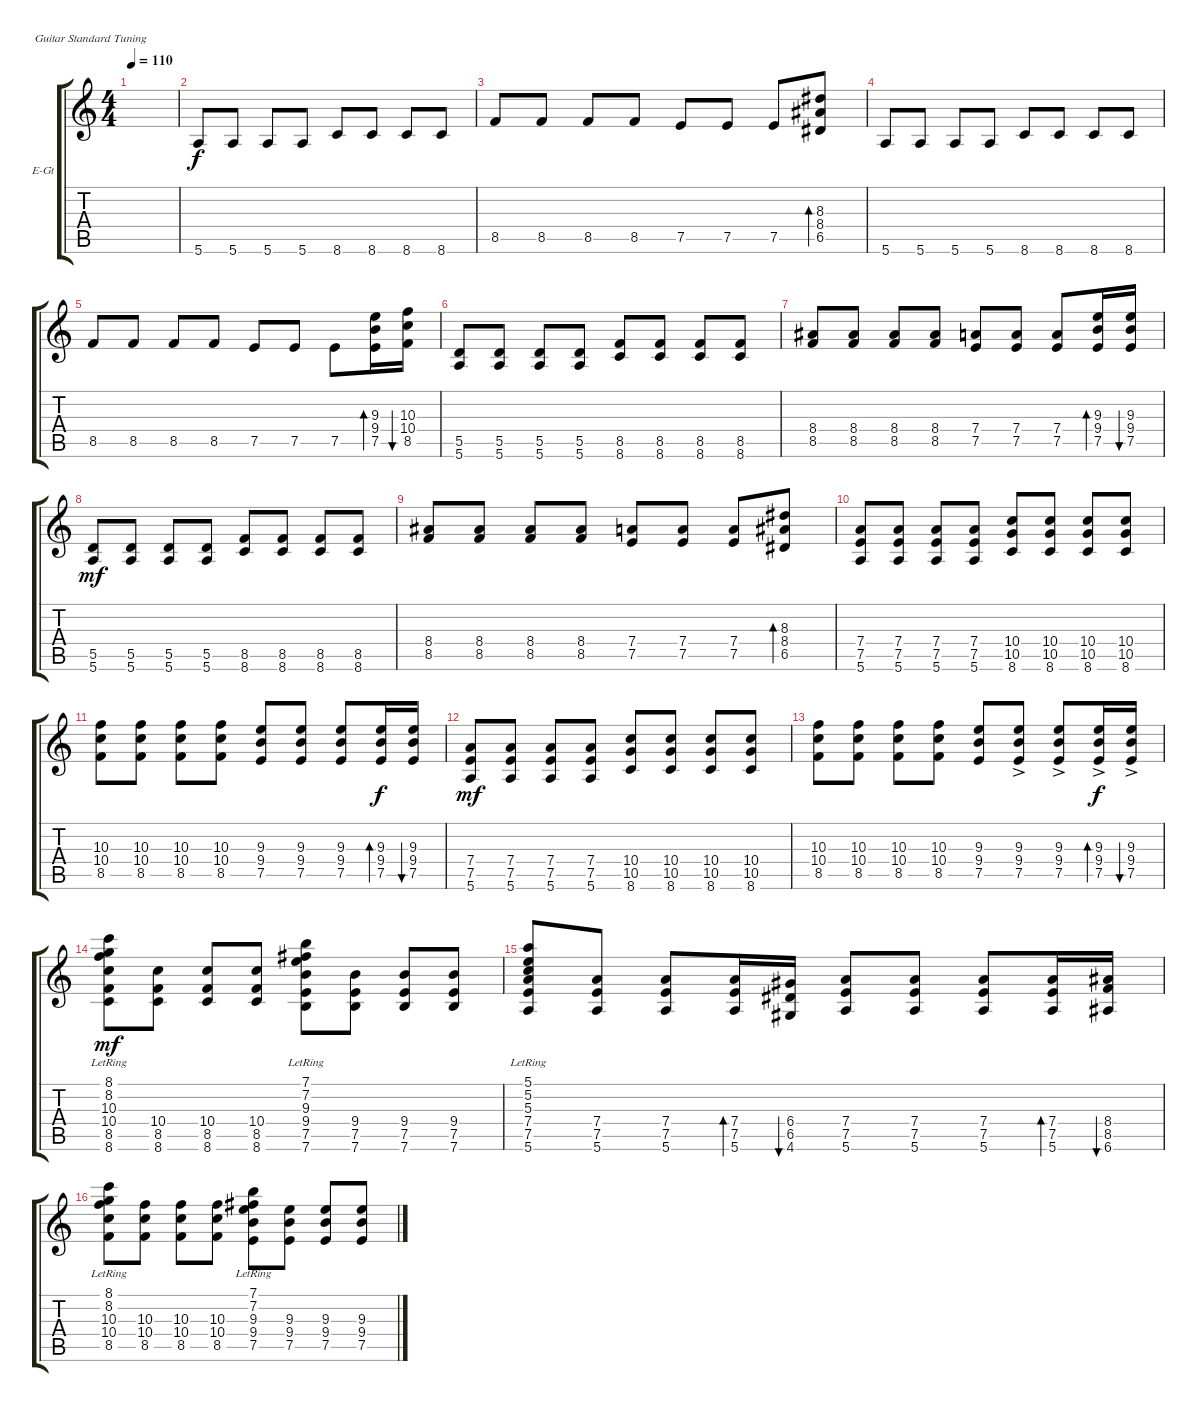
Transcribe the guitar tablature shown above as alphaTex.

\defaultSystemsLayout 4
\bracketExtendMode groupsimilarinstruments
\firstSystemTrackNameOrientation horizontal
\otherSystemsTrackNameOrientation horizontal
\track ("Electric Guitar" "E-Gt") {instrument overdrivenguitar}
\staff {score tabs}
\tuning (E4 B3 G3 D3 A2 E2)
\ts (4 4)
\tempo 110
\clef g2
\ks c
|
5.6.8 5.6.8 5.6.8 5.6.8 8.6.8 8.6.8 8.6.8 8.6.8 |
8.5.8 8.5.8 8.5.8 8.5.8 7.5.8 7.5.8 7.5.8 (8.4 6.5 8.3).8{bd 60} |
5.6.8 5.6.8 5.6.8 5.6.8 8.6.8 8.6.8 8.6.8 8.6.8 |
8.5.8 8.5.8 8.5.8 8.5.8 7.5.8 7.5.8 7.5.8 (9.4 7.5 9.3).16{bd 60} (10.4 8.5 10.3).16{bu 60} |
(5.6 5.5).8 (5.5 5.6).8 (5.6 5.5).8 (5.5 5.6).8 (8.6 8.5).8 (8.5 8.6).8 (8.6 8.5).8 (8.5 8.6).8 |
(8.5 8.4).8 (8.4 8.5).8 (8.5 8.4).8 (8.4 8.5).8 (7.5 7.4).8 (7.4 7.5).8 (7.5 7.4).8 (9.4 7.5 9.3).16{bd 60 dy f} (9.4 7.5 9.3).16{bu 60} |
(5.6 5.5).8{dy mf} (5.5 5.6).8 (5.6 5.5).8 (5.5 5.6).8 (8.6 8.5).8 (8.5 8.6).8 (8.6 8.5).8 (8.5 8.6).8 |
(8.5 8.4).8 (8.4 8.5).8 (8.5 8.4).8 (8.4 8.5).8 (7.5 7.4).8 (7.4 7.5).8 (7.5 7.4).8 (8.4 6.5 8.3).8{bd 60} |
(5.6 7.5 7.4).8 (7.4 7.5 5.6).8 (5.6 7.5 7.4).8 (7.4 7.5 5.6).8 (8.6 10.5 10.4).8 (10.4 10.5 8.6).8 (8.6 10.5 10.4).8 (10.4 10.5 8.6).8 |
(8.5 10.4 10.3).8 (10.3 10.4 8.5).8 (8.5 10.4 10.3).8 (10.3 10.4 8.5).8 (7.5 9.4 9.3).8 (9.3 9.4 7.5).8 (7.5 9.4 9.3).8 (9.4 7.5 9.3).16{bd 60 dy f} (9.4 7.5 9.3).16{bu 60} |
(5.6 7.5 7.4).8{dy mf} (7.4 7.5 5.6).8 (5.6 7.5 7.4).8 (7.4 7.5 5.6).8 (8.6 10.5 10.4).8 (10.4 10.5 8.6).8 (8.6 10.5 10.4).8 (10.4 10.5 8.6).8 |
(8.5 10.4 10.3).8 (10.3 10.4 8.5).8 (8.5 10.4 10.3).8 (10.3 10.4 8.5).8 (7.5 9.4 9.3).8 (9.3{ac} 9.4{ac} 7.5{ac}).8 (7.5{ac} 9.4{ac} 9.3{ac}).8 (9.4{ac} 7.5{ac} 9.3{ac}).16{bd 60 dy f} (9.4{ac} 7.5{ac} 9.3{ac}).16{bu 60} |
(8.5{lr} 10.4{lr} 8.6 10.3 8.2 8.1).8{dy mf} (8.5 10.4 8.6).8 (10.4 8.5 8.6).8 (10.4 8.5 8.6).8 (7.5{lr} 9.4{lr} 7.6 7.1 7.2 9.3).8 (9.4 7.5 7.6).8 (7.5 9.4 7.6).8 (9.4 7.5 7.6).8 |
(5.6{lr} 7.5{lr} 7.4{lr} 5.3 5.2 5.1).8 (5.6 7.5 7.4).8 (7.4 7.5 5.6).8 (7.4 7.5 5.6).16{bd 60} (6.4 6.5 4.6).16{bu 60} (5.6 7.5 7.4).8 (7.4 7.5 5.6).8 (5.6 7.5 7.4).8 (7.4 7.5 5.6).16{bd 60} (8.4 8.5 6.6).16{bu 60} |
(8.5{lr} 10.4{lr} 10.3{lr} 8.2{lr} 8.1{lr}).8 (8.5 10.4 10.3).8 (10.3 10.4 8.5).8 (10.4 10.3 8.5).8 (7.5{lr} 9.4{lr} 9.3{lr} 7.2{lr} 7.1{lr}).8 (9.3 9.4 7.5).8 (7.5 9.4 9.3).8 (9.3 9.4 7.5).8
